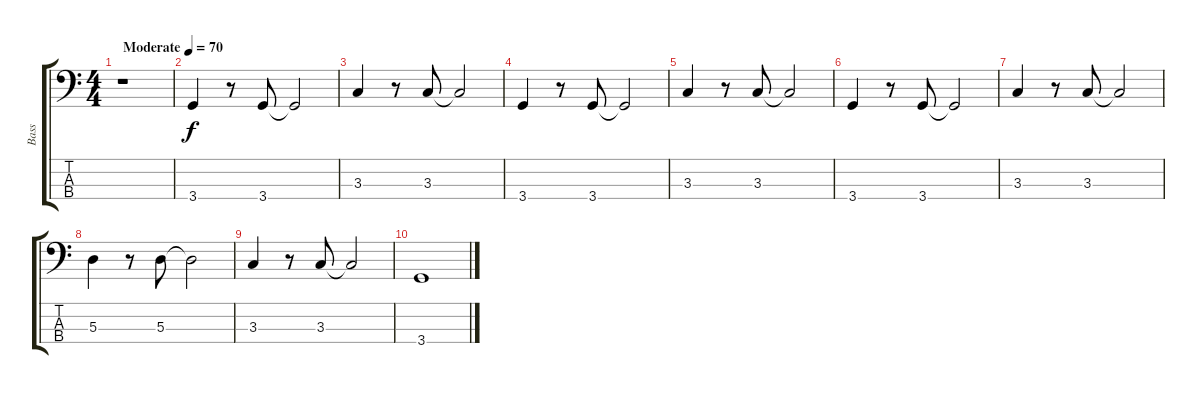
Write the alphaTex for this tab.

\track ("Bass" "Bass") {instrument electricbassfinger}
\staff {score tabs}
\tuning (G2 D2 A1 E1) {hide}
\ts (4 4)
\tempo (70 "Moderate")
\clef f4
\ks c
r.1{dy f instrument electricbassfinger} |
3.4.4 r.8 3.4.8 3.4{t}.2 |
3.3.4 r.8 3.3.8 3.3{t}.2 |
3.4.4 r.8 3.4.8 3.4{t}.2 |
3.3.4 r.8 3.3.8 3.3{t}.2 |
3.4.4 r.8 3.4.8 3.4{t}.2 |
3.3.4 r.8 3.3.8 3.3{t}.2 |
5.3.4 r.8 5.3.8 5.3{t}.2 |
3.3.4 r.8 3.3.8 3.3{t}.2 |
3.4.1
